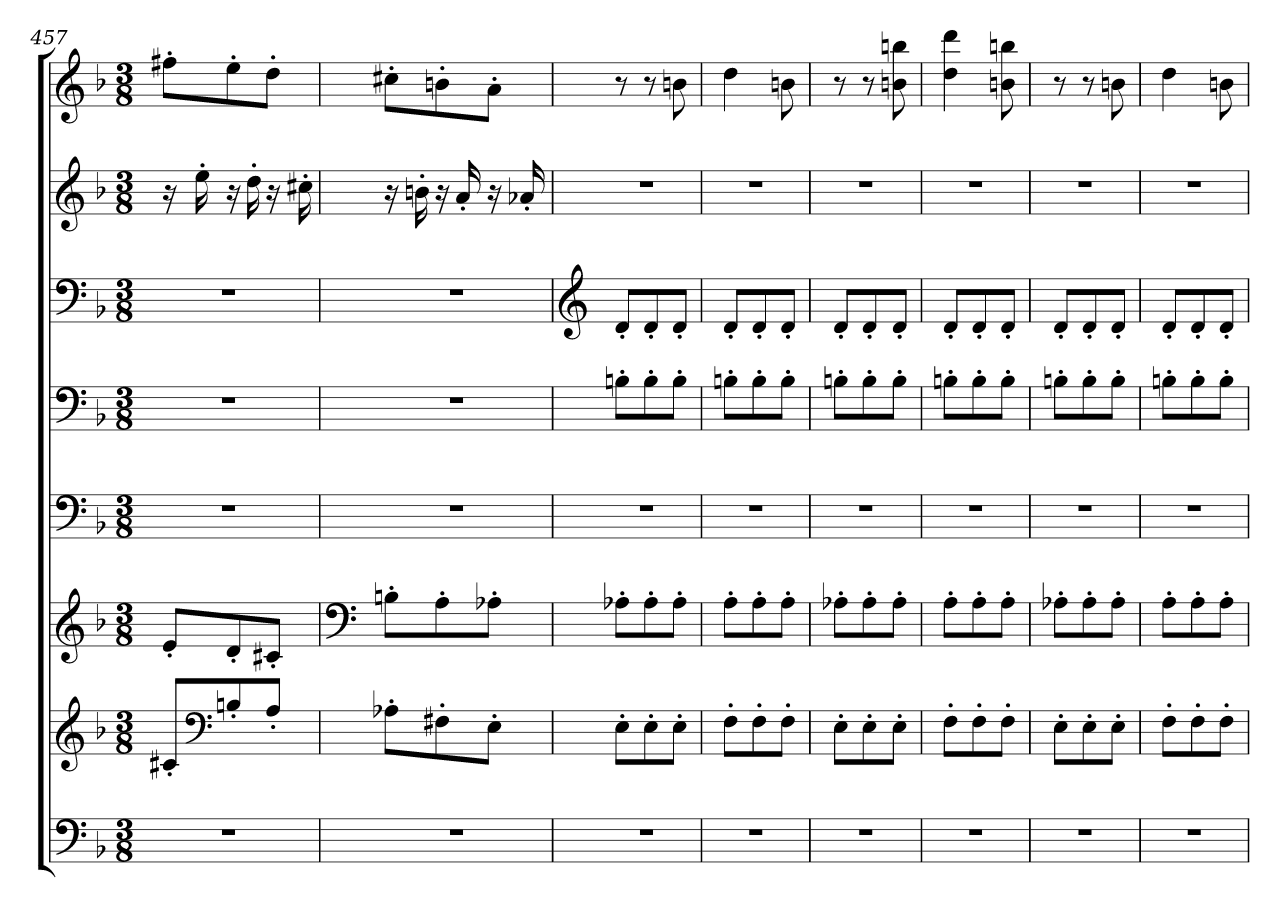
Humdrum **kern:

**kern	**kern	**kern	**kern	**kern	**kern	**kern	**kern
*part5	*part5	*part4	*part4	*part3	*part3	*part2	*part1
*staff8	*staff7	*staff6	*staff5	*staff4	*staff3	*staff2	*staff1
!!LO:PB:g=z
*clefF4	*clefG2	*clefG2	*clefF4	*clefF4	*clefF4	*clefG2	*clefG2
*k[b-]	*k[b-]	*k[b-]	*k[b-]	*k[b-]	*k[b-]	*k[b-]	*k[b-]
*M3/8	*M3/8	*M3/8	*M3/8	*M3/8	*M3/8	*M3/8	*M3/8
=457	=457	=457	=457	=457	=457	=457	=457
4.r	8c#X'/L	8e'/L	4.r	4.r	4.r	16r	8ff#X'\L
.	.	.	.	.	.	16ee'\	.
*	*clefF4	*	*	*	*	*	*
.	8Bn'/	8d'/	.	.	.	16r	8ee'\
.	.	.	.	.	.	16dd'\	.
.	8A'/J	8c#X'/J	.	.	.	16r	8dd'\J
.	.	.	.	.	.	16cc#X'\	.
=458	=458	=458	=458	=458	=458	=458	=458
*	*	*clefF4	*	*	*	*	*
4.r	8A-X'\L	8Bn'\L	4.r	4.r	4.r	16r	8cc#X'\L
.	.	.	.	.	.	16bn'\	.
.	8F#X'\	8A'\	.	.	.	16r	8bn'\
.	.	.	.	.	.	16a'/	.
.	8E'\J	8A-X'\J	.	.	.	16r	8a'\J
.	.	.	.	.	.	16a-X'/	.
=459	=459	=459	=459	=459	=459	=459	=459
*	*	*	*	*	*clefG2	*	*
*	*	*	*	*	*	*	*MM154
4.r	8E'\L	8A-X'\L	4.r	8Bn'\L	8d'/L	4.r	8r
.	8E'\	8A-'\	.	8B'\	8d'/	.	8r
.	8E'\J	8A-'\J	.	8B'\J	8d'/J	.	8bn\
=460	=460	=460	=460	=460	=460	=460	=460
4.r	8F'\L	8A'\L	4.r	8Bn'\L	8d'/L	4.r	4dd\
.	8F'\	8A'\	.	8B'\	8d'/	.	.
.	8F'\J	8A'\J	.	8B'\J	8d'/J	.	8bn\
=461	=461	=461	=461	=461	=461	=461	=461
4.r	8E'\L	8A-X'\L	4.r	8Bn'\L	8d'/L	4.r	8r
.	8E'\	8A-'\	.	8B'\	8d'/	.	8r
.	8E'\J	8A-'\J	.	8B'\J	8d'/J	.	8bn\ 8bbn\
=462	=462	=462	=462	=462	=462	=462	=462
4.r	8F'\L	8A'\L	4.r	8Bn'\L	8d'/L	4.r	4dd\ 4ddd\
.	8F'\	8A'\	.	8B'\	8d'/	.	.
.	8F'\J	8A'\J	.	8B'\J	8d'/J	.	8bn\ 8bbn\
!!LO:PB:g=z
=463	=463	=463	=463	=463	=463	=463	=463
4.r	8E'\L	8A-X'\L	4.r	8Bn'\L	8d'/L	4.r	8r
.	8E'\	8A-'\	.	8B'\	8d'/	.	8r
.	8E'\J	8A-'\J	.	8B'\J	8d'/J	.	8bn\
=464	=464	=464	=464	=464	=464	=464	=464
4.r	8F'\L	8A'\L	4.r	8Bn'\L	8d'/L	4.r	4dd\
.	8F'\	8A'\	.	8B'\	8d'/	.	.
.	8F'\J	8A'\J	.	8B'\J	8d'/J	.	8bn\
=	=	=	=	=	=	=	=
*-	*-	*-	*-	*-	*-	*-	*-
